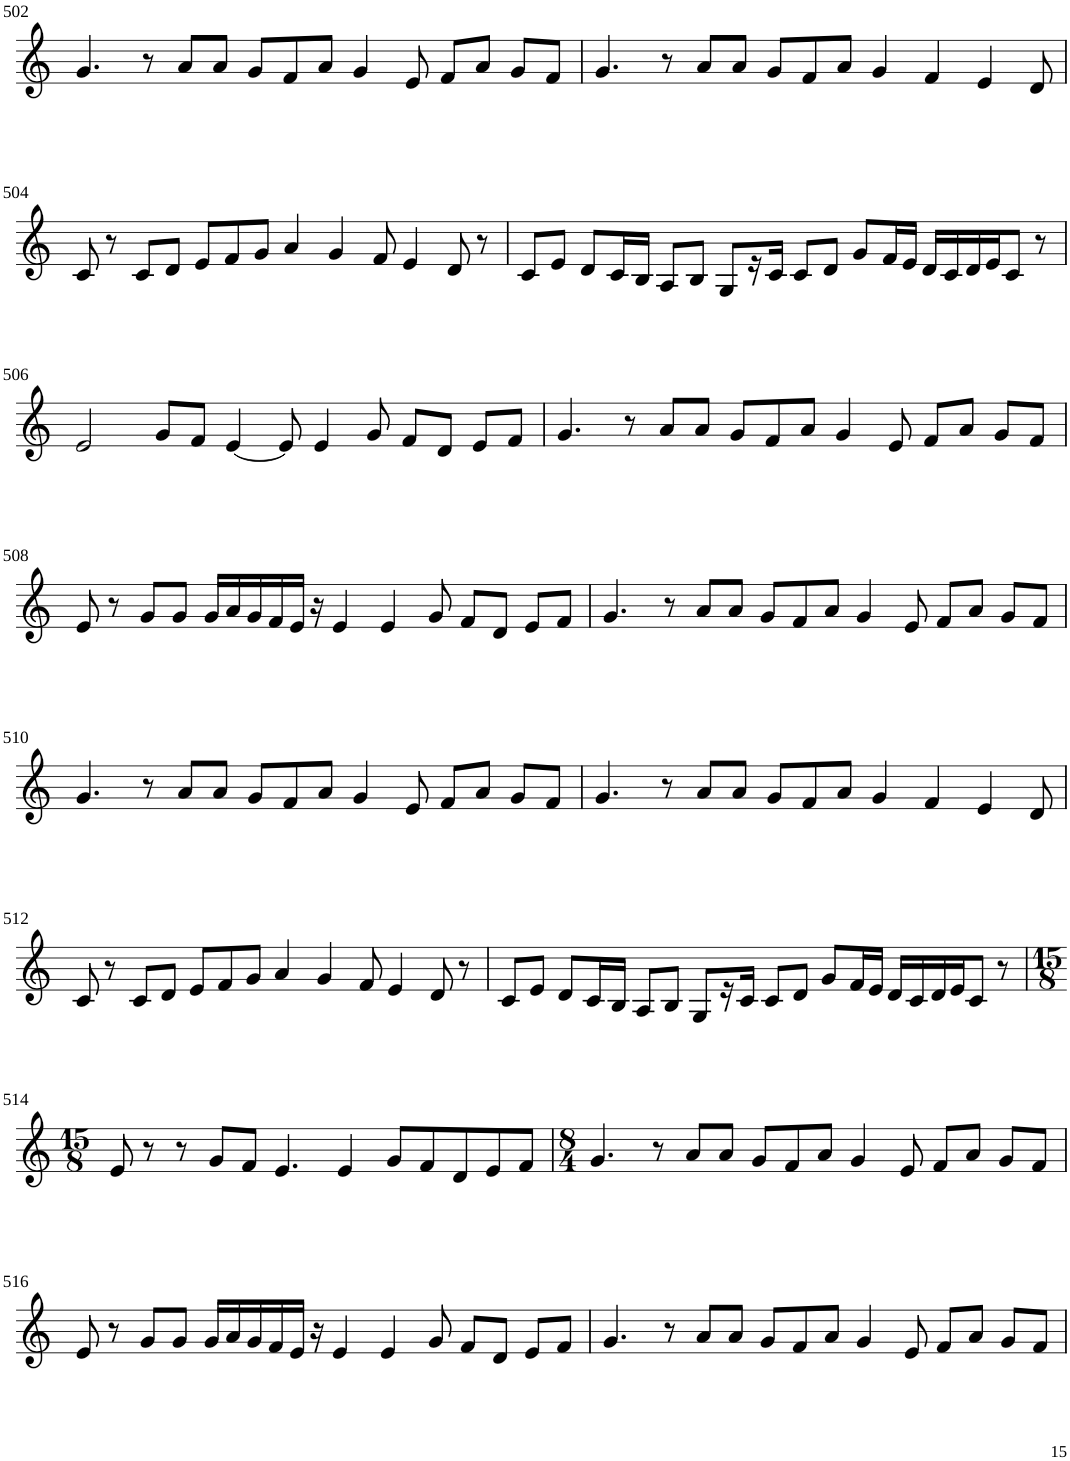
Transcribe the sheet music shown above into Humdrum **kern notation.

**kern
*part1
*staff1
*I"Violin
!!LO:PB:g=z
*clefG2
*k[]
*M8/4
=502
4.g/
8r
8a/L
8a/J
8g/L
8f/
8a/J
4g/
8e/
8f/L
8a/J
8g/L
8f/J
=503
4.g/
8r
8a/L
8a/J
8g/L
8f/
8a/J
4g/
4f/
4e/
8d/
!!LO:LB:g=z
=504
8c/
8r
8c/L
8d/J
8e/L
8f/
8g/J
4a/
4g/
8f/
4e/
8d/
8r
=505
8c/L
8e/J
8d/L
16c/L
16B/JJ
8A/L
8B/J
8G/L
16r
16c/JJ
8c/L
8d/J
8g/L
16f/L
16e/JJ
16d/LL
16c/
16d/
16e/J
8c/J
8r
!!LO:LB:g=z
=506
2e/
8g/L
8f/J
[4e/
8e/]
4e/
8g/
8f/L
8d/J
8e/L
8f/J
=507
4.g/
8r
8a/L
8a/J
8g/L
8f/
8a/J
4g/
8e/
8f/L
8a/J
8g/L
8f/J
!!LO:LB:g=z
=508
8e/
8r
8g/L
8g/J
16g/LL
16a/
16g/
16f/
16e/JJ
16r
4e/
4e/
8g/
8f/L
8d/J
8e/L
8f/J
=509
4.g/
8r
8a/L
8a/J
8g/L
8f/
8a/J
4g/
8e/
8f/L
8a/J
8g/L
8f/J
!!LO:LB:g=z
=510
4.g/
8r
8a/L
8a/J
8g/L
8f/
8a/J
4g/
8e/
8f/L
8a/J
8g/L
8f/J
=511
4.g/
8r
8a/L
8a/J
8g/L
8f/
8a/J
4g/
4f/
4e/
8d/
!!LO:LB:g=z
=512
8c/
8r
8c/L
8d/J
8e/L
8f/
8g/J
4a/
4g/
8f/
4e/
8d/
8r
=513
8c/L
8e/J
8d/L
16c/L
16B/JJ
8A/L
8B/J
8G/L
16r
16c/JJ
8c/L
8d/J
8g/L
16f/L
16e/JJ
16d/LL
16c/
16d/
16e/J
8c/J
8r
!!LO:LB:g=z
=514
*M15/8
8e/
8r
8r
8g/L
8f/J
4.e/
4e/
8g/L
8f/
8d/
8e/
8f/J
=515
*M8/4
4.g/
8r
8a/L
8a/J
8g/L
8f/
8a/J
4g/
8e/
8f/L
8a/J
8g/L
8f/J
!!LO:LB:g=z
=516
8e/
8r
8g/L
8g/J
16g/LL
16a/
16g/
16f/
16e/JJ
16r
4e/
4e/
8g/
8f/L
8d/J
8e/L
8f/J
=517
4.g/
8r
8a/L
8a/J
8g/L
8f/
8a/J
4g/
8e/
8f/L
8a/J
8g/L
8f/J
=
*-
